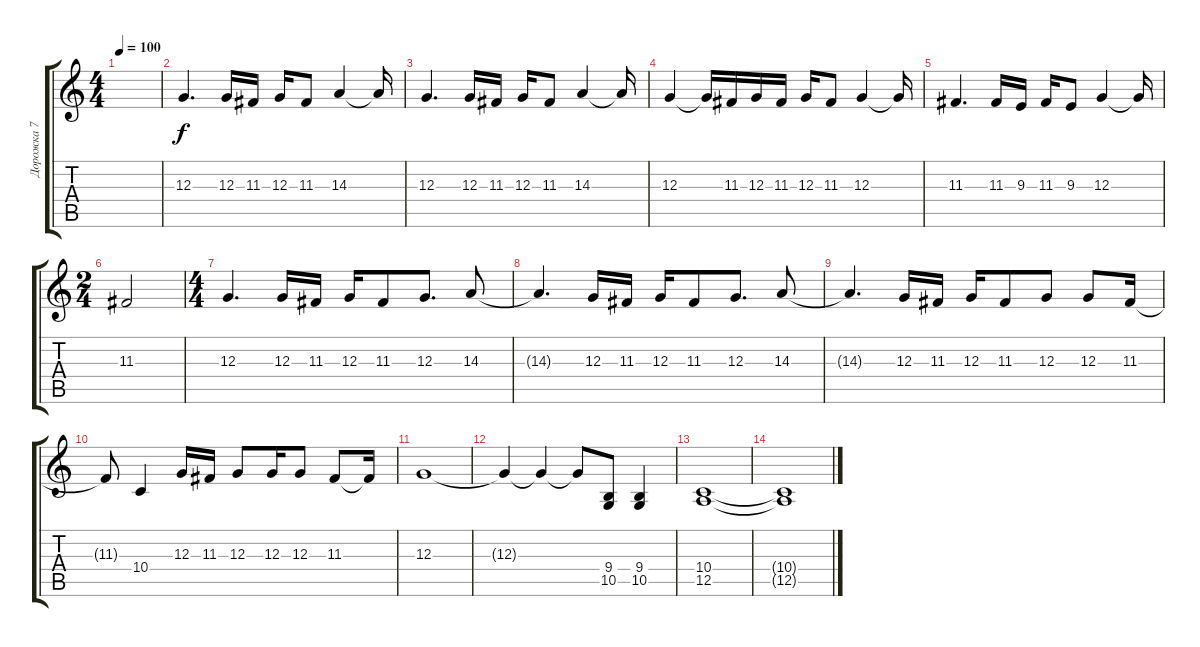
\track ("Дорожка 7" "Дорожка 7") {instrument oboe}
\staff {score tabs}
\tuning (E4 B3 G3 D3 A2 E2) {hide}
\ts (4 4)
\tempo 100
\clef g2
\ks c
|
12.3.4{d} 12.3.16 11.3.16 12.3.16 11.3.8 14.3.4 14.3{t}.16 |
12.3.4{d} 12.3.16 11.3.16 12.3.16 11.3.8 14.3.4 14.3{t}.16 |
12.3.4 12.3{t}.16 11.3.16 12.3.16 11.3.16 12.3.16 11.3.8 12.3.4 12.3{t}.16 |
11.3.4{d} 11.3.16 9.3.16 11.3.16 9.3.8 12.3.4 12.3{t}.16 |
\ts (2 4)
11.3.2 |
\ts (4 4)
12.3.4{d} 12.3.16 11.3.16 12.3.16 11.3.8 12.3.8{d} 14.3.8 |
14.3{t}.4{d} 12.3.16 11.3.16 12.3.16 11.3.8 12.3.8{d} 14.3.8 |
14.3{t}.4{d} 12.3.16 11.3.16 12.3.16 11.3.8 12.3.8 12.3.8 11.3.16 |
11.3{t}.8 10.4.4 12.3.16 11.3.16 12.3.8 12.3.16 12.3.8 11.3.8 11.3{t}.16 |
12.3.1 |
12.3{t}.4 12.3{t}.4 12.3{t}.8 (9.4 10.5).8 (9.4 10.5).4 |
(10.4 12.5).1 |
(10.4{t} 12.5{t}).1
